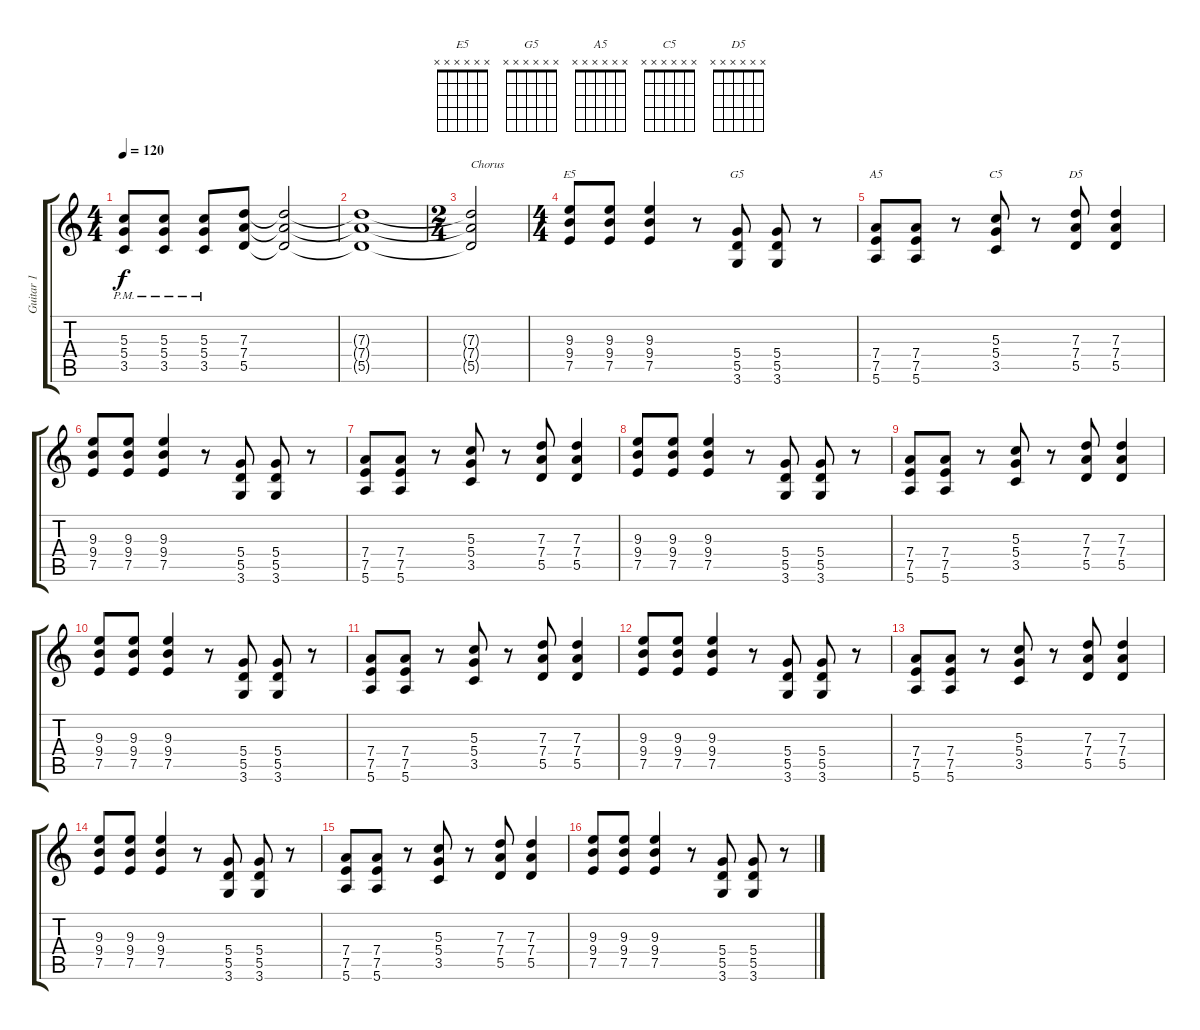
\track ("Guitar 1" "Guitar 1") {solo instrument distortionguitar}
\staff {score tabs}
\tuning (E4 B3 G3 D3 A2 E2) {hide}
\chord ("E5" x x x x x x)
\chord ("G5" x x x x x x)
\chord ("A5" x x x x x x)
\chord ("C5" x x x x x x)
\chord ("D5" x x x x x x)
\ts (4 4)
\tempo 120
\clef g2
\ks c
(5.3{pm} 5.4{pm} 3.5{pm}).8{dy f} (5.3{pm} 5.4{pm} 3.5{pm}).8 (5.3{pm} 5.4{pm} 3.5{pm}).8 (7.3 7.4 5.5).8 (7.3{t} 7.4{t} 5.5{t}).2 |
(7.3{t} 7.4{t} 5.5{t}).1 |
\ts (2 4)
(7.3{t} 7.4{t} 5.5{t}).2{txt "Chorus"} |
\ts (4 4)
(9.3 9.4 7.5).8{ch "E5"} (9.3 9.4 7.5).8 (9.3 9.4 7.5).4 r.8 (5.4 5.5 3.6).8{ch "G5"} (5.4 5.5 3.6).8 r.8 |
(7.4 7.5 5.6).8{ch "A5"} (7.4 7.5 5.6).8 r.8 (5.3 5.4 3.5).8{ch "C5"} r.8 (7.3 7.4 5.5).8{ch "D5"} (7.3 7.4 5.5).4 |
(9.3 9.4 7.5).8 (9.3 9.4 7.5).8 (9.3 9.4 7.5).4 r.8 (5.4 5.5 3.6).8 (5.4 5.5 3.6).8 r.8 |
(7.4 7.5 5.6).8 (7.4 7.5 5.6).8 r.8 (5.3 5.4 3.5).8 r.8 (7.3 7.4 5.5).8 (7.3 7.4 5.5).4 |
(9.3 9.4 7.5).8 (9.3 9.4 7.5).8 (9.3 9.4 7.5).4 r.8 (5.4 5.5 3.6).8 (5.4 5.5 3.6).8 r.8 |
(7.4 7.5 5.6).8 (7.4 7.5 5.6).8 r.8 (5.3 5.4 3.5).8 r.8 (7.3 7.4 5.5).8 (7.3 7.4 5.5).4 |
(9.3 9.4 7.5).8 (9.3 9.4 7.5).8 (9.3 9.4 7.5).4 r.8 (5.4 5.5 3.6).8 (5.4 5.5 3.6).8 r.8 |
(7.4 7.5 5.6).8 (7.4 7.5 5.6).8 r.8 (5.3 5.4 3.5).8 r.8 (7.3 7.4 5.5).8 (7.3 7.4 5.5).4 |
(9.3 9.4 7.5).8 (9.3 9.4 7.5).8 (9.3 9.4 7.5).4 r.8 (5.4 5.5 3.6).8 (5.4 5.5 3.6).8 r.8 |
(7.4 7.5 5.6).8 (7.4 7.5 5.6).8 r.8 (5.3 5.4 3.5).8 r.8 (7.3 7.4 5.5).8 (7.3 7.4 5.5).4 |
(9.3 9.4 7.5).8 (9.3 9.4 7.5).8 (9.3 9.4 7.5).4 r.8 (5.4 5.5 3.6).8 (5.4 5.5 3.6).8 r.8 |
(7.4 7.5 5.6).8 (7.4 7.5 5.6).8 r.8 (5.3 5.4 3.5).8 r.8 (7.3 7.4 5.5).8 (7.3 7.4 5.5).4 |
(9.3 9.4 7.5).8 (9.3 9.4 7.5).8 (9.3 9.4 7.5).4 r.8 (5.4 5.5 3.6).8 (5.4 5.5 3.6).8 r.8
